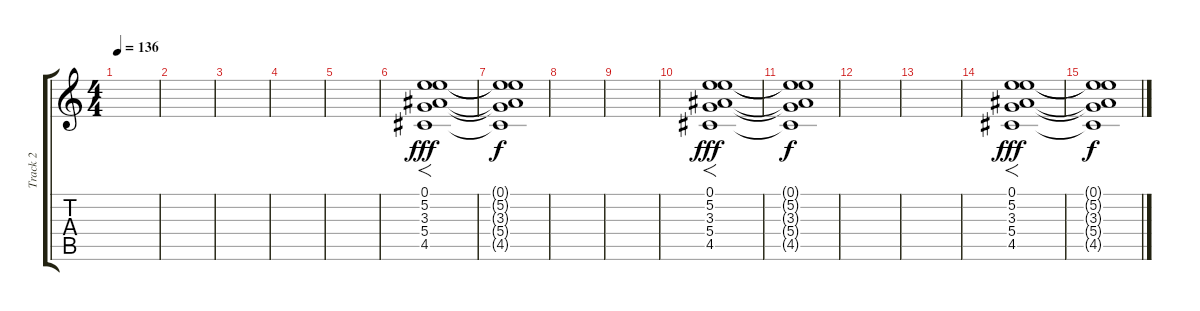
\track ("Track 2" "Track 2") {instrument electricguitarjazz}
\staff {score tabs}
\tuning (E4 B3 G3 D3 A2 E2) {hide}
\ts (4 4)
\tempo 136
\clef g2
\ks c
|
|
|
|
|
(0.1 5.2 3.3 5.4 4.5).1{f dy fff} |
(0.1{t} 5.2{t} 3.3{t} 5.4{t} 4.5{t}).1{dy f} |
|
|
(0.1 5.2 3.3 5.4 4.5).1{f dy fff} |
(0.1{t} 5.2{t} 3.3{t} 5.4{t} 4.5{t}).1{dy f} |
|
|
(0.1 5.2 3.3 5.4 4.5).1{f dy fff} |
(0.1{t} 5.2{t} 3.3{t} 5.4{t} 4.5{t}).1{dy f}
